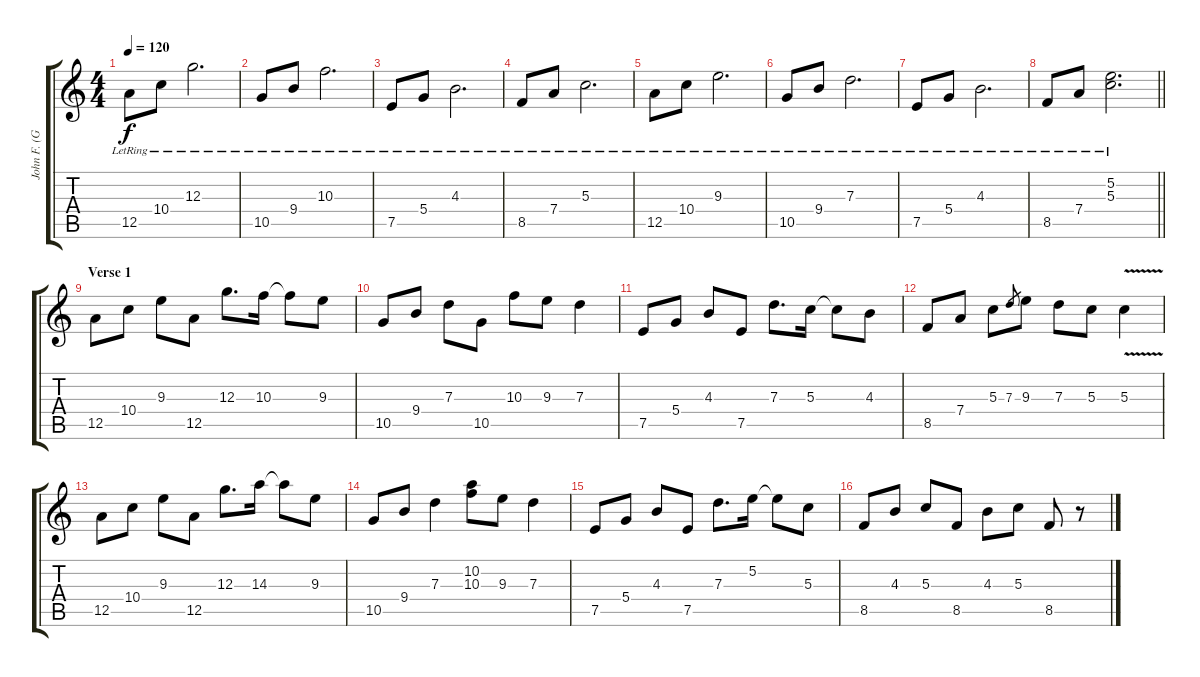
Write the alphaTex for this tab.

\track ("John F. (Guitar 1)" "John F. (G") {instrument electricguitarclean}
\staff {score tabs}
\tuning (E4 B3 G3 D3 A2 E2) {hide}
\ts (4 4)
\tempo 120
\clef g2
\ks c
12.5{lr}.8{dy f instrument electricguitarclean} 10.4{lr}.8 12.3{lr}.2{d} |
10.5{lr}.8 9.4{lr}.8 10.3{lr}.2{d} |
7.5{lr}.8 5.4{lr}.8 4.3{lr}.2{d} |
8.5{lr}.8 7.4{lr}.8 5.3{lr}.2{d} |
12.5{lr}.8 10.4{lr}.8 9.3{lr}.2{d} |
10.5{lr}.8 9.4{lr}.8 7.3{lr}.2{d} |
7.5{lr}.8 5.4{lr}.8 4.3{lr}.2{d} |
\barLineRight lightlight
8.5{lr}.8 7.4{lr}.8 (5.2{lr} 5.3{lr}).2{d} |
\section ("" "Verse 1")
12.5.8 10.4.8 9.3.8 12.5.8 12.3.8{d} 10.3.16 10.3{t}.8 9.3.8 |
10.5.8 9.4.8 7.3.8 10.5.8 10.3.8 9.3.8 7.3.4 |
7.5.8 5.4.8 4.3.8 7.5.8 7.3.8{d} 5.3.16 5.3{t}.8 4.3.8 |
8.5.8 7.4.8 5.3.8 7.3.8{gr} 9.3.8 7.3.8 5.3.8 5.3{v}.4 |
12.5.8 10.4.8 9.3.8 12.5.8 12.3.8{d} 14.3.16 14.3{t}.8 9.3.8 |
10.5.8 9.4.8 7.3.4 (10.2 10.3).8 9.3.8 7.3.4 |
7.5.8 5.4.8 4.3.8 7.5.8 7.3.8{d} 5.2.16 5.2{t}.8 5.3.8 |
8.5.8 4.3.8 5.3.8 8.5.8 4.3.8 5.3.8 8.5.8 r.8
